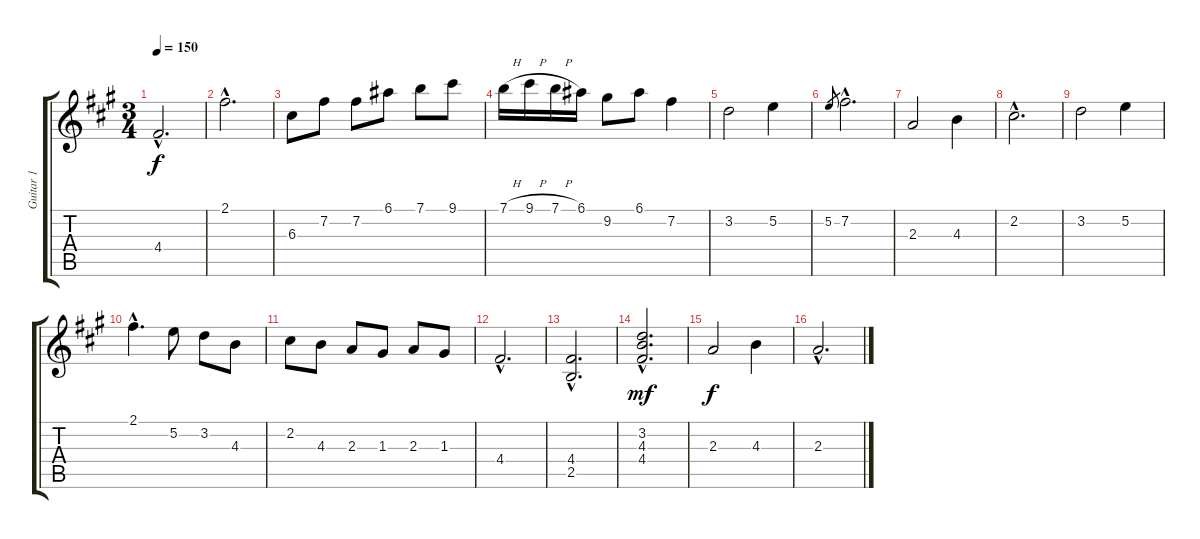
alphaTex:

\track ("Guitar 1" "Guitar 1") {instrument acousticguitarsteel}
\staff {score tabs}
\tuning (E4 B3 G3 D3 A2 E2) {hide}
\ts (3 4)
\tempo 150
\clef g2
\ks f#minor
4.4{hac}.2{d dy f} |
2.1{hac}.2{d} |
6.3.8 7.2.8 7.2.8 6.1.8 7.1.8 9.1.8 |
7.1{h}.16 9.1{h}.16 7.1{h}.16 6.1.16 9.2.8 6.1.8 7.2.4 |
3.2.2 5.2.4 |
5.2.8{gr} 7.2{hac}.2{d} |
2.3.2 4.3.4 |
2.2{hac}.2{d} |
3.2.2 5.2.4 |
2.1{hac}.4{d} 5.2.8 3.2.8 4.3.8 |
2.2.8 4.3.8 2.3.8 1.3.8 2.3.8 1.3.8 |
4.4{hac}.2{d} |
(4.4{hac} 2.5{hac}).2{d} |
(3.2{hac} 4.3{hac} 4.4{hac}).2{d dy mf} |
2.3.2{dy f} 4.3.4 |
2.3{hac}.2{d}
